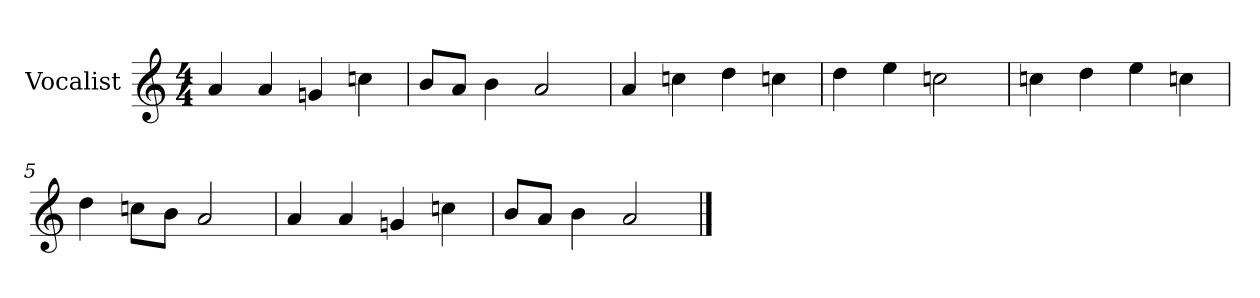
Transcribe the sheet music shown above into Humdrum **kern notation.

**kern
*part1
*staff1
*I"Vocalist
*k[]
*a:
*M4/4
=
4a
4a
4gn
4ccn
=1
8bL
8aJ
4b
2a
=2
4a
4ccn
4dd
4ccn
=3
4dd
4ee
2ccn
=4
4ccn
4dd
4ee
4ccn
=5
4dd
8ccnL
8bJ
2a
=6
4a
4a
4gn
4ccn
=7
8bL
8aJ
4b
2a
==
*-
